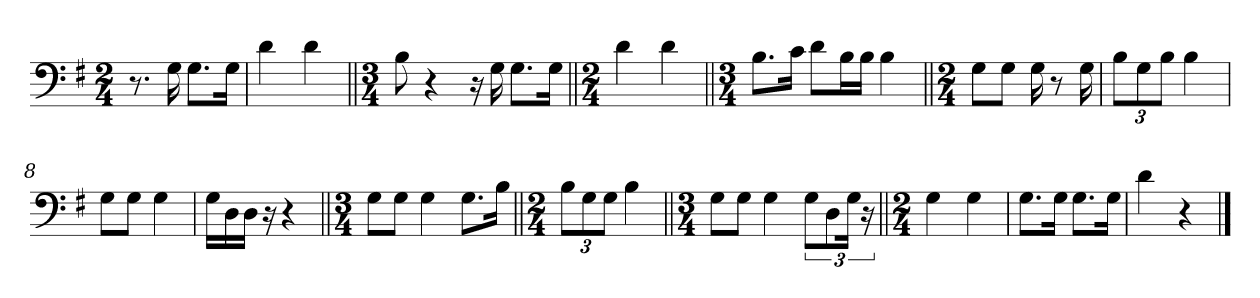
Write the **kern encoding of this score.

**kern
*part1
*staff1
*clefF4
*k[f#]
*M2/4
=1
8.r
16G\
8.G\L
16G\Jk
=2
4d\
4d\
=3||
*M3/4
8B\
4r
16r
16G\
8.G\L
16G\Jk
=4||
*M2/4
4d\
4d\
=5||
*M3/4
8.B\L
16c\Jk
8d\L
16B\L
16B\JJ
4B\
=6||
*M2/4
8G\L
8G\J
16G\
8r
16G\
=7
12B\L
12G\
12B\J
4B\
=8
8G\L
8G\J
4G\
=9
16G\LL
16D\
16D\JJ
16r
4r
=10||
*M3/4
8G\L
8G\J
4G\
8.G\L
16B\Jk
=11||
*M2/4
12B\L
12G\
12G\J
4B\
=12||
*M3/4
8G\L
8G\J
4G\
12G\L
12D\
24G\Jk
24r
=13||
*M2/4
4G\
4G\
=14
8.G\L
16G\Jk
8.G\L
16G\Jk
=15
4d\
4r
==
*-
